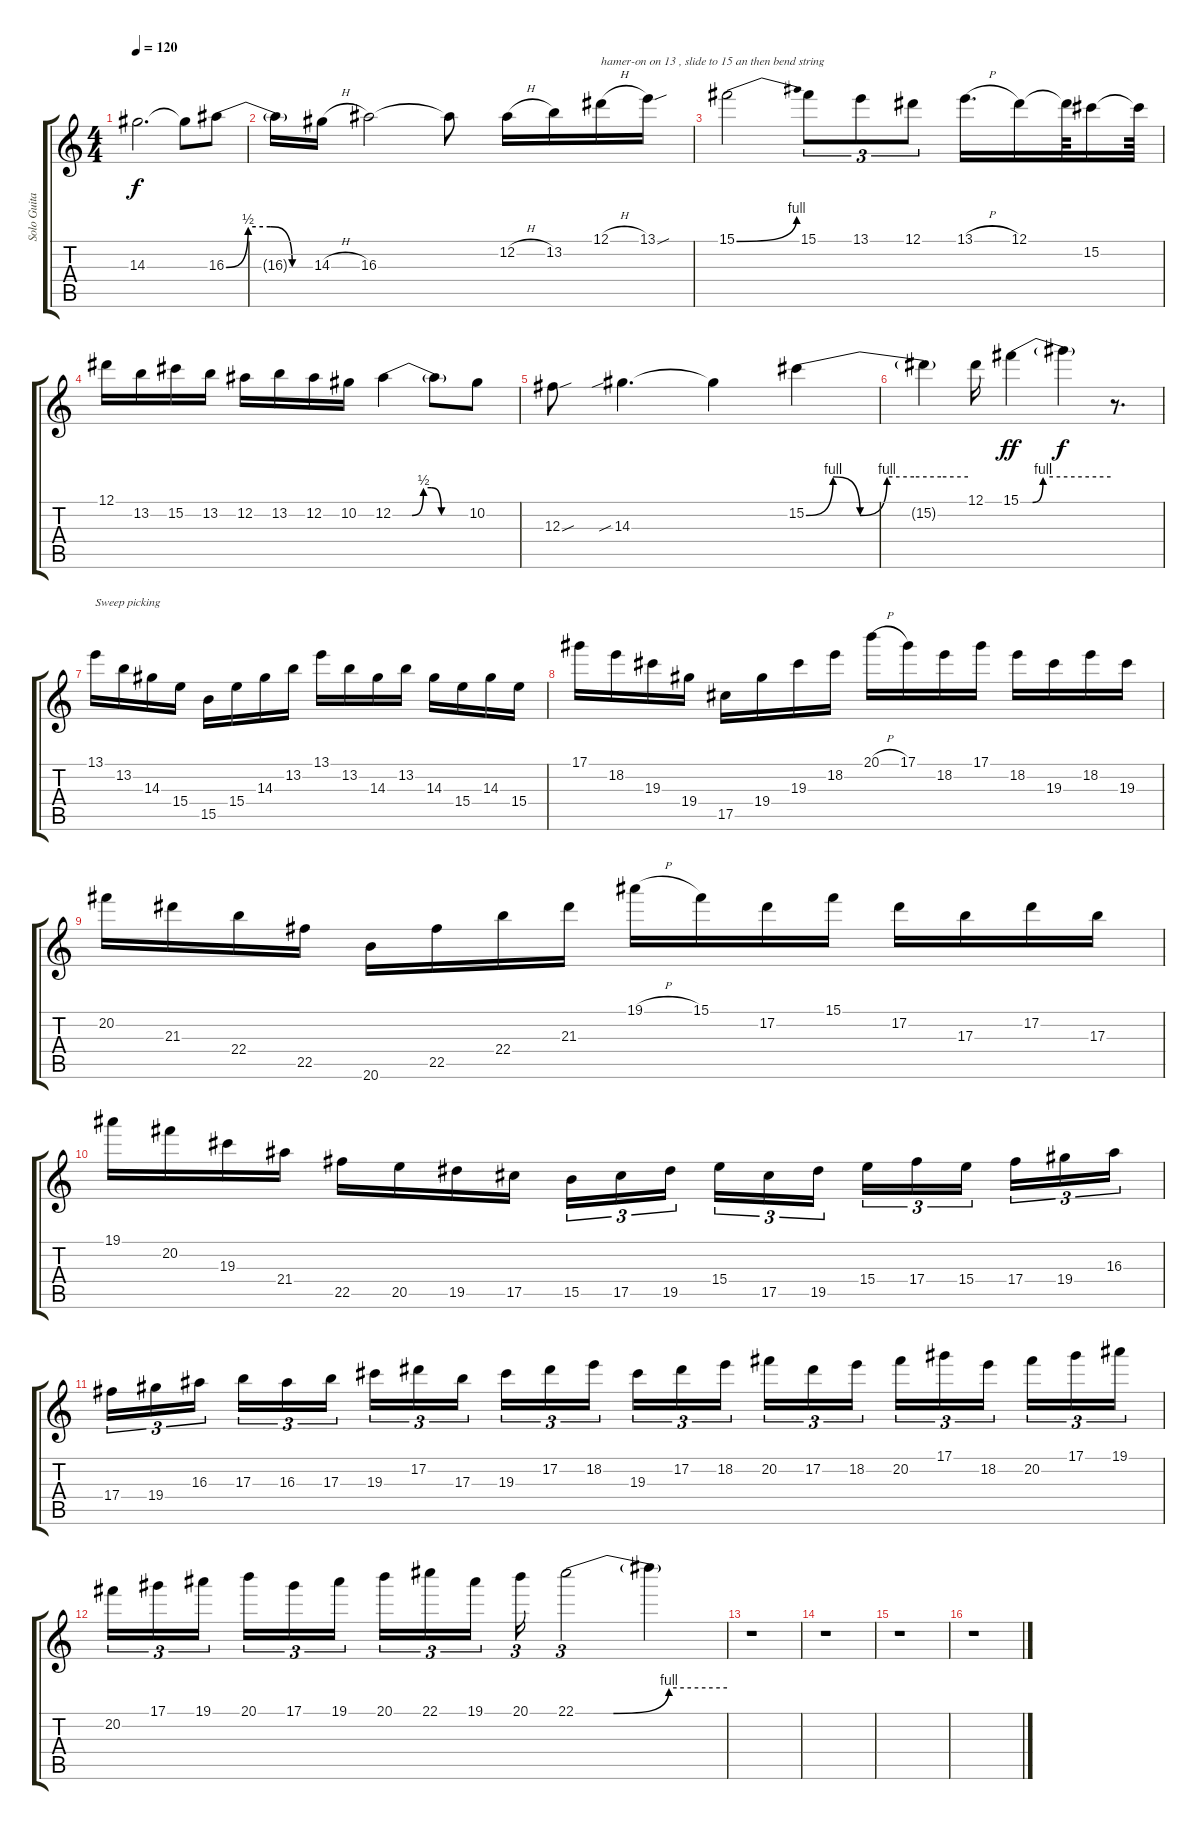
\track ("Solo Guitar" "Solo Guita") {instrument distortionguitar}
\staff {score tabs}
\tuning (Eb4 Bb3 Gb3 Db3 Ab2 Eb2) {hide}
\ts (4 4)
\tempo 120
\clef g2
\ks c
14.3.2{d dy f} 14.3{t}.8 16.3{be (custom 0 0 15 2 30 2 45 0 60 0)}.8 |
16.3{t}.16 14.3{h}.16 16.3.2 16.3{t}.8 12.2{h}.16 13.2.16 12.1{h}.16{txt "hamer-on on 13 , slide to 15 an then bend string"} 13.1{sou}.16 |
15.1{be (bend 0 0 60 4)}.2 15.1.8{tu (3 2)} 13.1.8{tu (3 2)} 12.1.8{tu (3 2)} 13.1{h}.16{d} 12.1.16 12.1{t}.64 15.2.16 15.2{t}.64 |
12.1.16 13.2.16 15.2.16 13.2.16 12.2.16 13.2.16 12.2.16 10.2.16 12.2{be (custom 0 0 15 0 24 2 30 2 38 0 45 0 60 0)}.4 12.2{t}.8 10.2.8 |
12.3{sou}.8 14.3{sib}.4{d} 14.3{t}.4 15.2{be (custom 0 0 10 4 20 0 30 4 40 4 50 4 60 4)}.4 |
15.2{t}.4 12.1.16 15.1{be (custom 0 0 8 0 15 4 60 4)}.4{dy ff} 15.1{t}.4{dy f} r.8{d} |
13.1.16{txt "Sweep picking"} 13.2.16 14.3.16 15.4.16 15.5.16 15.4.16 14.3.16 13.2.16 13.1.16 13.2.16 14.3.16 13.2.16 14.3.16 15.4.16 14.3.16 15.4.16 |
17.1.16 18.2.16 19.3.16 19.4.16 17.5.16 19.4.16 19.3.16 18.2.16 20.1{h}.16 17.1.16 18.2.16 17.1.16 18.2.16 19.3.16 18.2.16 19.3.16 |
20.2.16 21.3.16 22.4.16 22.5.16 20.6.16 22.5.16 22.4.16 21.3.16 19.1{h}.16 15.1.16 17.2.16 15.1.16 17.2.16 17.3.16 17.2.16 17.3.16 |
19.1.16 20.2.16 19.3.16 21.4.16 22.5.16 20.5.16 19.5.16 17.5.16 15.5.16{tu (3 2)} 17.5.16{tu (3 2)} 19.5.16{tu (3 2) beam splitsecondary} 15.4.16{tu (3 2)} 17.5.16{tu (3 2)} 19.5.16{tu (3 2)} 15.4.16{tu (3 2)} 17.4.16{tu (3 2)} 15.4.16{tu (3 2) beam splitsecondary} 17.4.16{tu (3 2)} 19.4.16{tu (3 2)} 16.3.16{tu (3 2)} |
17.4.16{tu (3 2)} 19.4.16{tu (3 2)} 16.3.16{tu (3 2) beam splitsecondary} 17.3.16{tu (3 2)} 16.3.16{tu (3 2)} 17.3.16{tu (3 2)} 19.3.16{tu (3 2)} 17.2.16{tu (3 2)} 17.3.16{tu (3 2) beam splitsecondary} 19.3.16{tu (3 2)} 17.2.16{tu (3 2)} 18.2.16{tu (3 2)} 19.3.16{tu (3 2)} 17.2.16{tu (3 2)} 18.2.16{tu (3 2) beam splitsecondary} 20.2.16{tu (3 2)} 17.2.16{tu (3 2)} 18.2.16{tu (3 2)} 20.2.16{tu (3 2)} 17.1.16{tu (3 2)} 18.2.16{tu (3 2) beam splitsecondary} 20.2.16{tu (3 2)} 17.1.16{tu (3 2)} 19.1.16{tu (3 2)} |
20.2.16{tu (3 2)} 17.1.16{tu (3 2)} 19.1.16{tu (3 2) beam splitsecondary} 20.1.16{tu (3 2)} 17.1.16{tu (3 2)} 19.1.16{tu (3 2)} 20.1.16{tu (3 2)} 22.1.16{tu (3 2)} 19.1.16{tu (3 2) beam splitsecondary} 20.1.16{tu (3 2)} 22.1{be (custom 0 0 15 0 37 4 60 4)}.2{tu (3 2)} 22.1{t}.4 |
r.1 |
r.1 |
r.1 |
r.1
